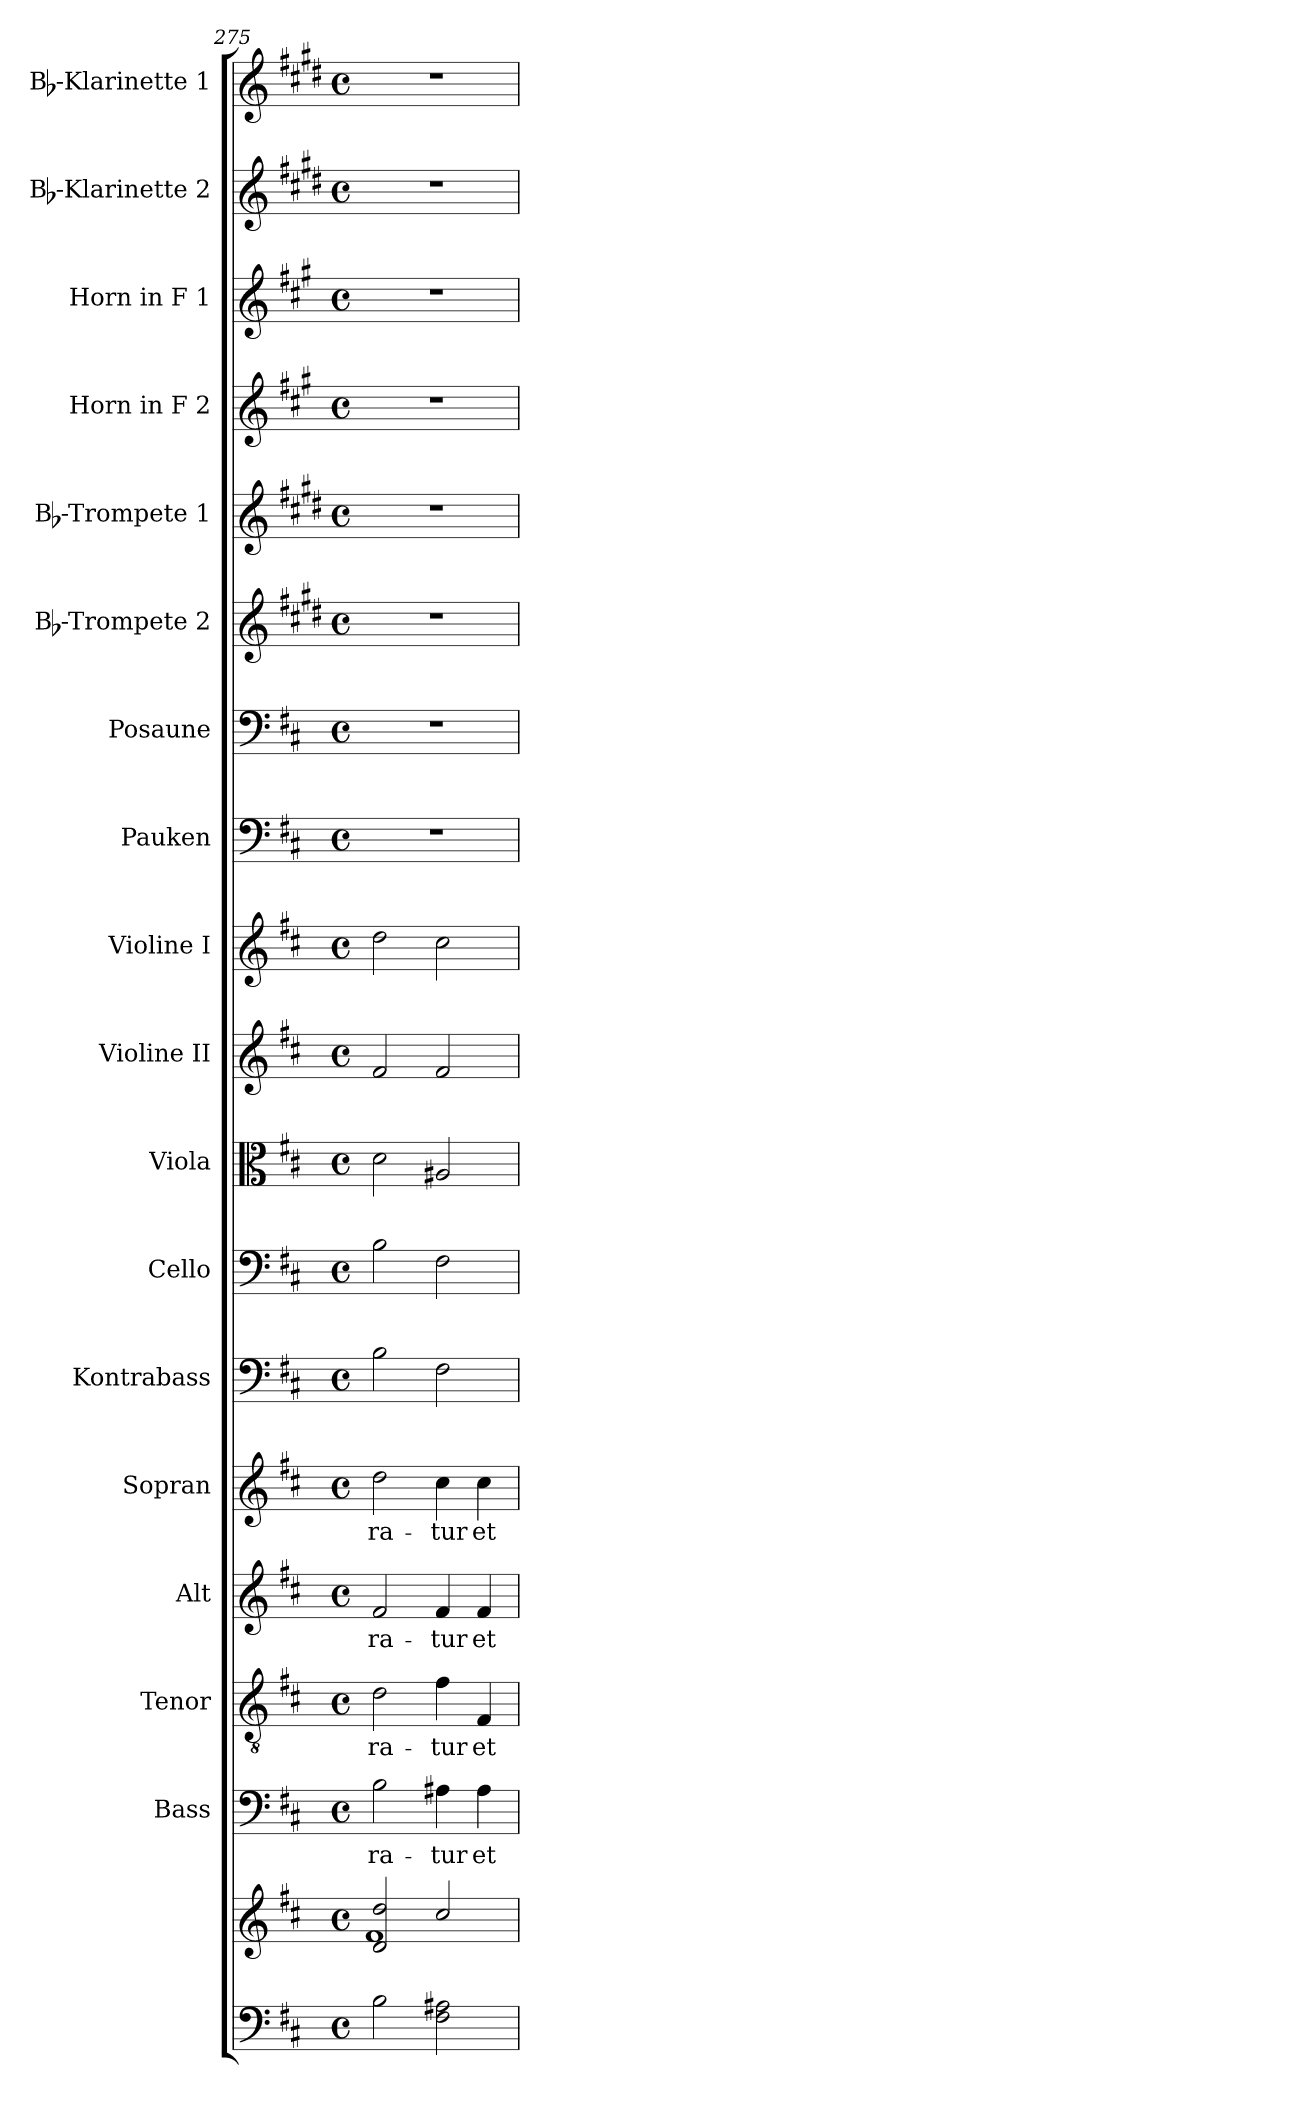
**kern	**kern	**kern	**text	**kern	**text	**kern	**text	**kern	**text	**kern	**kern	**kern	**kern	**kern	**kern	**kern	**kern	**kern	**kern	**kern	**kern	**kern
*part18	*part18	*part17	*part17	*part16	*part16	*part15	*part15	*part14	*part14	*part13	*part12	*part11	*part10	*part9	*part8	*part7	*part6	*part5	*part4	*part3	*part2	*part1
*staff19	*staff18	*staff17	*staff17	*staff16	*staff16	*staff15	*staff15	*staff14	*staff14	*staff13	*staff12	*staff11	*staff10	*staff9	*staff8	*staff7	*staff6	*staff5	*staff4	*staff3	*staff2	*staff1
*	*	*I"Bass	*	*I"Tenor	*	*I"Alt	*	*I"Sopran	*	*I"Kontrabass	*I"Cello	*I"Viola	*I"Violine II	*I"Violine I	*I"Pauken	*I"Posaune	*I"Bb-Trompete 2	*I"Bb-Trompete 1	*I"Horn in F 2	*I"Horn in F 1	*I"Bb-Klarinette 2	*I"Bb-Klarinette 1
*	*	*I'B.	*	*I'T.	*	*I'A.	*	*I'S.	*	*I'Kb.	*	*I'Vla.	*I'Vl. II	*I'Vl. I	*I'Pk.	*I'Pos.	*I'Bb Trp. 2	*I'Bb Trp. 1	*	*	*I'Bb Kl. 2	*I'Bb Kl. 1
*clefF4	*clefG2	*clefF4	*	*clefGv2	*	*clefG2	*	*clefG2	*	*clefF4	*clefF4	*clefC3	*clefG2	*clefG2	*clefF4	*clefF4	*clefG2	*clefG2	*clefG2	*clefG2	*clefG2	*clefG2
*	*	*	*	*	*	*	*	*	*	*ITrd7c12	*	*	*	*	*	*	*ITrd1c2	*ITrd1c2	*ITrd4c7	*ITrd4c7	*ITrd1c2	*ITrd1c2
*k[f#c#]	*k[f#c#]	*k[f#c#]	*	*k[f#c#]	*	*k[f#c#]	*	*k[f#c#]	*	*k[f#c#]	*k[f#c#]	*k[f#c#]	*k[f#c#]	*k[f#c#]	*k[f#c#]	*k[f#c#]	*k[f#c#]	*k[f#c#]	*k[f#c#]	*k[f#c#]	*k[f#c#]	*k[f#c#]
*D:	*D:	*D:	*	*D:	*	*D:	*	*D:	*	*D:	*D:	*D:	*D:	*D:	*D:	*D:	*D:	*D:	*D:	*D:	*D:	*D:
*M4/4	*M4/4	*M4/4	*	*M4/4	*	*M4/4	*	*M4/4	*	*M4/4	*M4/4	*M4/4	*M4/4	*M4/4	*M4/4	*M4/4	*M4/4	*M4/4	*M4/4	*M4/4	*M4/4	*M4/4
*met(c)	*met(c)	*met(c)	*	*met(c)	*	*met(c)	*	*met(c)	*	*met(c)	*met(c)	*met(c)	*met(c)	*met(c)	*met(c)	*met(c)	*met(c)	*met(c)	*met(c)	*met(c)	*met(c)	*met(c)
=275	=275	=275	=275	=275	=275	=275	=275	=275	=275	=275	=275	=275	=275	=275	=275	=275	=275	=275	=275	=275	=275	=275
*	*^	*	*	*	*	*	*	*	*	*	*	*	*	*	*	*	*	*	*	*	*	*
!	!	!	!	!LO:LY:b	!	!LO:LY:b	!	!LO:LY:b	!	!LO:LY:b	!	!	!	!	!	!	!	!	!	!	!	!	!
2B\	2d/ 2dd/	1f#	2B\	-ra-	2d\	-ra-	2f#/	-ra-	2dd\	-ra-	2BB\	2B\	2d\	2f#/	2dd\	1r	1r	1r	1r	1r	1r	1r	1r
!	!	!	!	!LO:LY:b	!	!LO:LY:b	!	!LO:LY:b	!	!LO:LY:b	!	!	!	!	!	!	!	!	!	!	!	!	!
2F#\ 2A#X\	2cc#/	.	4A#X\	-tur	4f#\	-tur	4f#/	-tur	4cc#\	-tur	2FF#\	2F#\	2A#X/	2f#/	2cc#\	.	.	.	.	.	.	.	.
!	!	!	!	!LO:LY:b	!	!LO:LY:b	!	!LO:LY:b	!	!LO:LY:b	!	!	!	!	!	!	!	!	!	!	!	!	!
.	.	.	4A#\	et	4F#/	et	4f#/	et	4cc#\	et	.	.	.	.	.	.	.	.	.	.	.	.	.
*	*v	*v	*	*	*	*	*	*	*	*	*	*	*	*	*	*	*	*	*	*	*	*	*
=	=	=	=	=	=	=	=	=	=	=	=	=	=	=	=	=	=	=	=	=	=	=
*-	*-	*-	*-	*-	*-	*-	*-	*-	*-	*-	*-	*-	*-	*-	*-	*-	*-	*-	*-	*-	*-	*-
